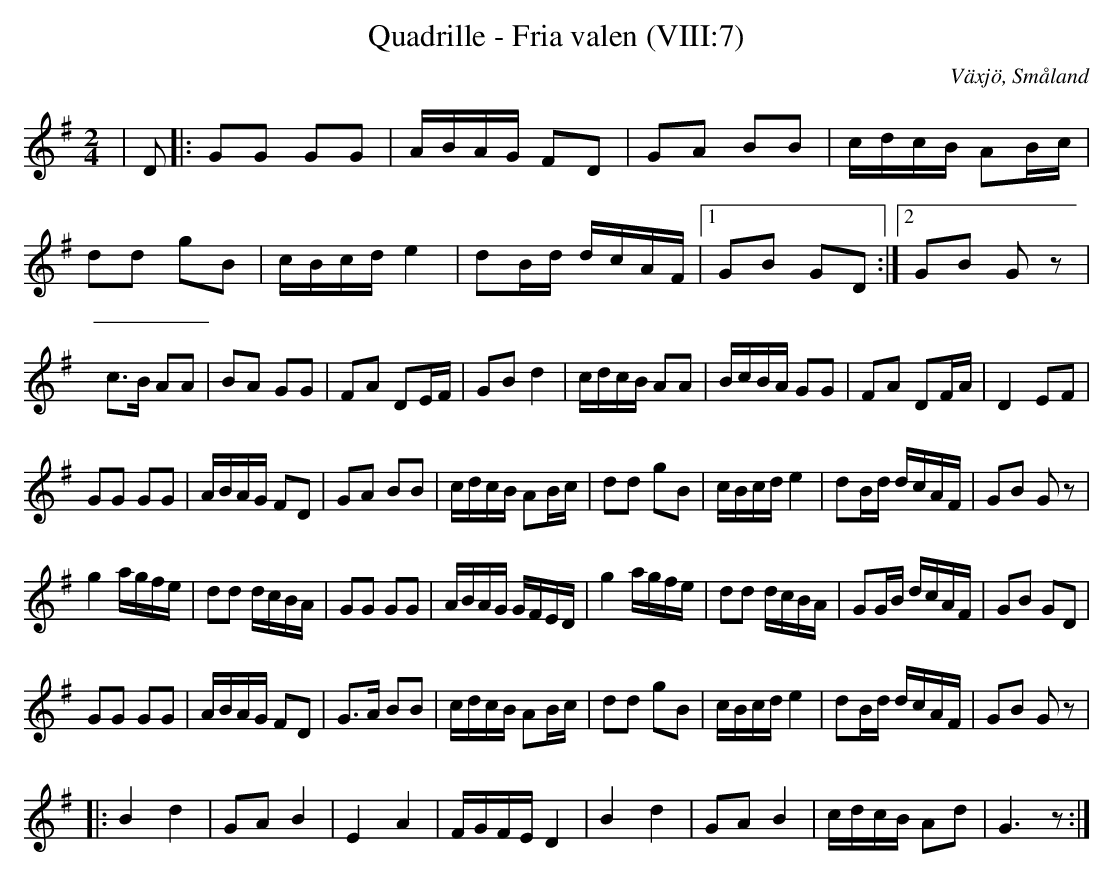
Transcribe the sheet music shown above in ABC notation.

X:1
T:Quadrille - Fria valen (VIII:7)
O:Växjö, Småland
M:2/4
L:1/8
K:G
|D|:GG GG|A/2B/2A/2G/2 FD|GA BB|c/2d/2c/2B/2 AB/2c/2|
dd gB|c/2B/2c/2d/2 e2|dB/2d/2 d/2c/2A/2F/2|1GB GD:|2GB G z|
c>B AA|BA GG|FA DE/2F/2|GB d2|c/2d/2c/2B/2 AA|B/2c/2B/2A/2 GG|FA DF/2A/2|D2 EF|
GG GG|A/2B/2A/2G/2 FD|GA BB|c/2d/2c/2B/2 AB/2c/2|dd gB|c/2B/2c/2d/2 e2|dB/2d/2 d/2c/2A/2F/2|GB G z|
g2 a/2g/2f/2e/2|dd d/2c/2B/2A/2|GG GG|A/2B/2A/2G/2 G/2F/2E/2D/2|g2 a/2g/2f/2e/2|dd d/2c/2B/2A/2|GG/2B/2 d/2c/2A/2F/2|GB GD|
GG GG|A/2B/2A/2G/2 FD|G>A BB|c/2d/2c/2B/2 AB/2c/2|dd gB|c/2B/2c/2d/2 e2|dB/2d/2 d/2c/2A/2F/2|GB G z|
|:B2 d2|GA B2|E2 A2|F/2G/2F/2E/2 D2|B2 d2|GA B2|c/2d/2c/2B/2 Ad|G3 z:|
